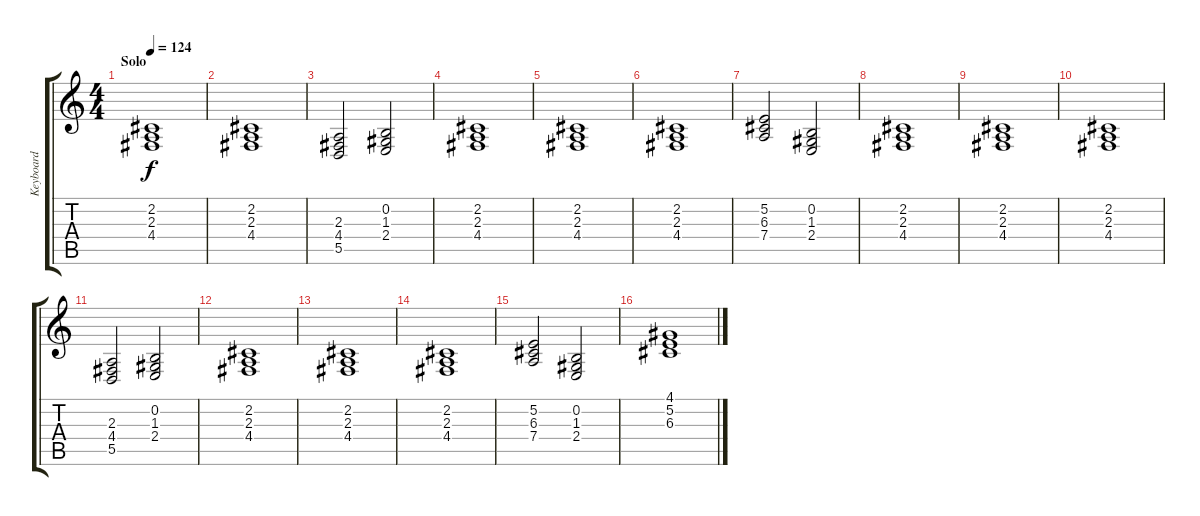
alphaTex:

\track ("Keyboard" "Keyboard") {instrument synthvoice}
\staff {score tabs}
\tuning (E4 B3 G3 D3 A2 E2) {hide}
\ts (4 4)
\section ("" "Solo")
\tempo 124
\clef g2
\ks c
(2.2 2.3 4.4).1{dy f} |
(2.2 2.3 4.4).1 |
(2.3 4.4 5.5).2 (0.2 1.3 2.4).2 |
(2.2 2.3 4.4).1 |
(2.2 2.3 4.4).1 |
(2.2 2.3 4.4).1 |
(5.2 6.3 7.4).2 (0.2 1.3 2.4).2 |
(2.2 2.3 4.4).1 |
(2.2 2.3 4.4).1 |
(2.2 2.3 4.4).1 |
(2.3 4.4 5.5).2 (0.2 1.3 2.4).2 |
(2.2 2.3 4.4).1 |
(2.2 2.3 4.4).1 |
(2.2 2.3 4.4).1 |
(5.2 6.3 7.4).2 (0.2 1.3 2.4).2 |
(4.1 5.2 6.3).1
